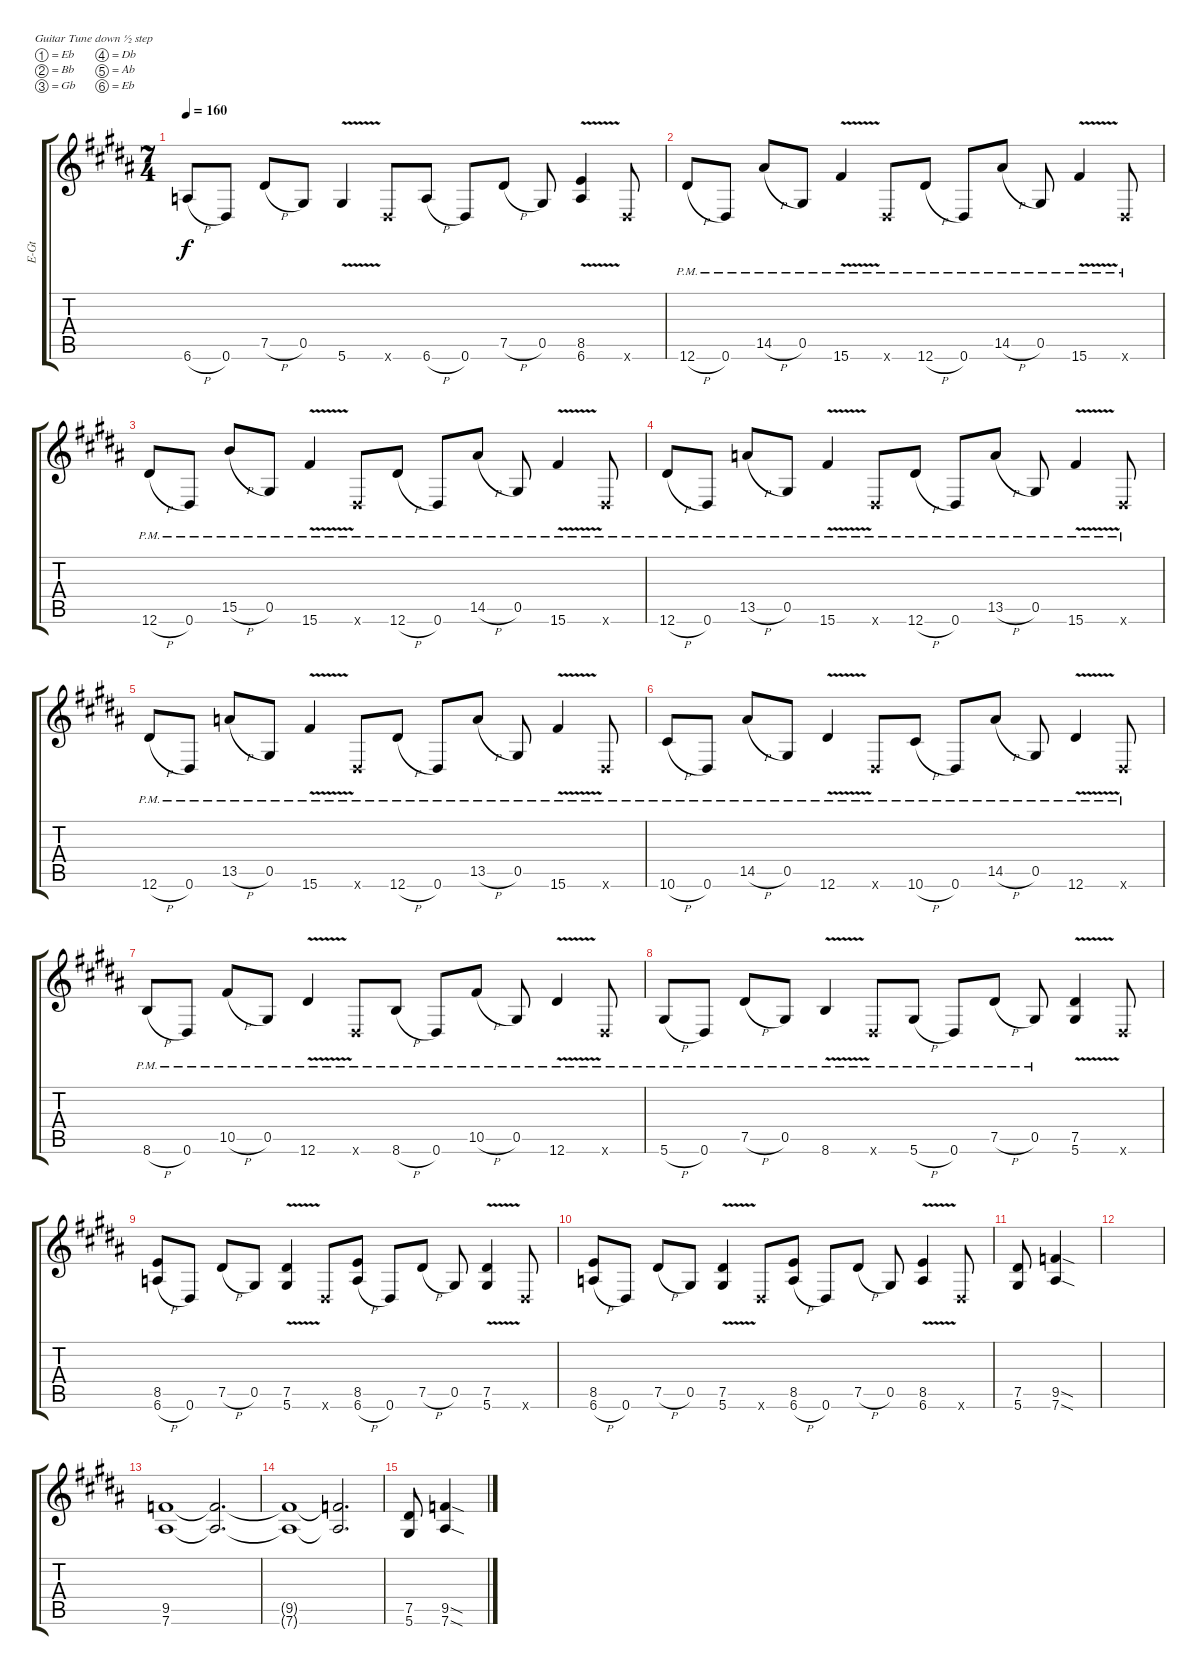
\bracketExtendMode groupsimilarinstruments
\otherSystemsTrackNameOrientation horizontal
\track ("Electric Guitar 2" "E-Gt") {instrument distortionguitar}
\staff {score tabs}
\tuning (Eb4 Bb3 Gb3 Db3 Ab2 Eb2)
\ts (7 4)
\tempo 160
\clef g2
\ks b
6.6{h acc b}.8{dy f beam Up} 0.6{acc forcenatural}.8{beam Up} 7.5{h acc forcenatural}.8{beam Up} 0.5{acc forcenatural}.8{beam Up} 5.6{v acc forcenatural}.4{beam Up} 0.6{x acc forcenatural}.8{beam Up} 6.6{h acc b}.8{beam Up} 0.6{acc forcenatural}.8{beam Up} 7.5{h acc forcenatural}.8{beam Up} 0.5{acc forcenatural}.8{beam Up} (6.6{v acc b} 8.5{acc forcenatural}).4{beam Up} 0.6{x acc forcenatural}.8{beam Up} |
12.6{h pm acc forcenatural}.8{beam Up} 0.6{pm acc forcenatural}.8{beam Up} 14.5{h pm acc forcenatural}.8{beam Up} 0.5{pm acc forcenatural}.8{beam Up} 15.6{v pm acc forcenatural}.4{beam Up} 0.6{pm x acc forcenatural}.8{beam Up} 12.6{h pm acc forcenatural}.8{beam Up} 0.6{pm acc forcenatural}.8{beam Up} 14.5{h pm acc forcenatural}.8{beam Up} 0.5{pm acc forcenatural}.8{beam Up} 15.6{v pm acc forcenatural}.4{beam Up} 0.6{pm x acc forcenatural}.8{beam Up} |
12.6{h pm acc forcenatural}.8{beam Up} 0.6{pm acc forcenatural}.8{beam Up} 15.5{h pm acc forcenatural}.8{beam Up} 0.5{pm acc forcenatural}.8{beam Up} 15.6{v pm acc forcenatural}.4{beam Up} 0.6{pm x acc forcenatural}.8{beam Up} 12.6{h pm acc forcenatural}.8{beam Up} 0.6{pm acc forcenatural}.8{beam Up} 14.5{h pm acc forcenatural}.8{beam Up} 0.5{pm acc forcenatural}.8{beam Up} 15.6{v pm acc forcenatural}.4{beam Up} 0.6{pm x acc forcenatural}.8{beam Up} |
12.6{h pm acc forcenatural}.8{beam Up} 0.6{pm acc forcenatural}.8{beam Up} 13.5{h pm acc b}.8{beam Up} 0.5{pm acc forcenatural}.8{beam Up} 15.6{v pm acc forcenatural}.4{beam Up} 0.6{pm x acc forcenatural}.8{beam Up} 12.6{h pm acc forcenatural}.8{beam Up} 0.6{pm acc forcenatural}.8{beam Up} 13.5{h pm acc b}.8{beam Up} 0.5{pm acc forcenatural}.8{beam Up} 15.6{v pm acc forcenatural}.4{beam Up} 0.6{pm x acc forcenatural}.8{beam Up} |
12.6{h pm acc forcenatural}.8{beam Up} 0.6{pm acc forcenatural}.8{beam Up} 13.5{h pm acc b}.8{beam Up} 0.5{pm acc forcenatural}.8{beam Up} 15.6{v pm acc forcenatural}.4{beam Up} 0.6{pm x acc forcenatural}.8{beam Up} 12.6{h pm acc forcenatural}.8{beam Up} 0.6{pm acc forcenatural}.8{beam Up} 13.5{h pm acc b}.8{beam Up} 0.5{pm acc forcenatural}.8{beam Up} 15.6{v pm acc forcenatural}.4{beam Up} 0.6{pm x acc forcenatural}.8{beam Up} |
10.6{h pm acc forcenatural}.8{beam Up} 0.6{pm acc forcenatural}.8{beam Up} 14.5{h pm acc forcenatural}.8{beam Up} 0.5{pm acc forcenatural}.8{beam Up} 12.6{v pm acc forcenatural}.4{beam Up} 0.6{pm x acc forcenatural}.8{beam Up} 10.6{h pm acc forcenatural}.8{beam Up} 0.6{pm acc forcenatural}.8{beam Up} 14.5{h pm acc forcenatural}.8{beam Up} 0.5{pm acc forcenatural}.8{beam Up} 12.6{v pm acc forcenatural}.4{beam Up} 0.6{pm x acc forcenatural}.8{beam Up} |
8.6{h pm acc forcenatural}.8{beam Up} 0.6{pm acc forcenatural}.8{beam Up} 10.5{h pm acc forcenatural}.8{beam Up} 0.5{pm acc forcenatural}.8{beam Up} 12.6{v pm acc forcenatural}.4{beam Up} 0.6{pm x acc forcenatural}.8{beam Up} 8.6{h pm acc forcenatural}.8{beam Up} 0.6{pm acc forcenatural}.8{beam Up} 10.5{h pm acc forcenatural}.8{beam Up} 0.5{pm acc forcenatural}.8{beam Up} 12.6{v pm acc forcenatural}.4{beam Up} 0.6{pm x acc forcenatural}.8{beam Up} |
5.6{h pm acc forcenatural}.8{beam Up} 0.6{pm acc forcenatural}.8{beam Up} 7.5{h pm acc forcenatural}.8{beam Up} 0.5{pm acc forcenatural}.8{beam Up} 8.6{v pm acc forcenatural}.4{beam Up} 0.6{pm x acc forcenatural}.8{beam Up} 5.6{h pm acc forcenatural}.8{beam Up} 0.6{pm acc forcenatural}.8{beam Up} 7.5{h pm acc forcenatural}.8{beam Up} 0.5{pm acc forcenatural}.8{beam Up} (5.6{v acc forcenatural} 7.5{acc forcenatural}).4{beam Up} 0.6{x acc forcenatural}.8{beam Up} |
(6.6{h acc b} 8.5{acc forcenatural}).8{beam Up} 0.6{acc forcenatural}.8{beam Up} 7.5{h acc forcenatural}.8{beam Up} 0.5{acc forcenatural}.8{beam Up} (5.6{v acc forcenatural} 7.5{acc forcenatural}).4{beam Up} 0.6{x acc forcenatural}.8{beam Up} (6.6{h acc b} 8.5{acc forcenatural}).8{beam Up} 0.6{acc forcenatural}.8{beam Up} 7.5{h acc forcenatural}.8{beam Up} 0.5{acc forcenatural}.8{beam Up} (5.6{v acc forcenatural} 7.5{acc forcenatural}).4{beam Up} 0.6{x acc forcenatural}.8{beam Up} |
(6.6{h acc b} 8.5{acc forcenatural}).8{beam Up} 0.6{acc forcenatural}.8{beam Up} 7.5{h acc forcenatural}.8{beam Up} 0.5{acc forcenatural}.8{beam Up} (5.6{v acc forcenatural} 7.5{acc forcenatural}).4{beam Up} 0.6{x acc forcenatural}.8{beam Up} (6.6{h acc b} 8.5{acc forcenatural}).8{beam Up} 0.6{acc forcenatural}.8{beam Up} 7.5{h acc forcenatural}.8{beam Up} 0.5{acc forcenatural}.8{beam Up} (6.6{v acc b} 8.5{acc forcenatural}).4{beam Up} 0.6{x acc forcenatural}.8{beam Up} |
(5.6{acc forcenatural} 7.5{acc forcenatural}).8{beam Up} (7.6{sod acc forcenatural} 9.5{sod acc b}).4{beam Up} |
|
(7.6{acc forcenatural} 9.5{acc b}).1{beam Up} (9.5{t acc b} 7.6{t acc forcenatural}).2{d beam Up} |
(7.6{t acc forcenatural} 9.5{t acc b}).1{beam Up} (9.5{t acc b} 7.6{t acc forcenatural}).2{d beam Up} |
(5.6{acc forcenatural} 7.5{acc forcenatural}).8{beam Up} (7.6{sod acc forcenatural} 9.5{sod acc b}).4{beam Up}
